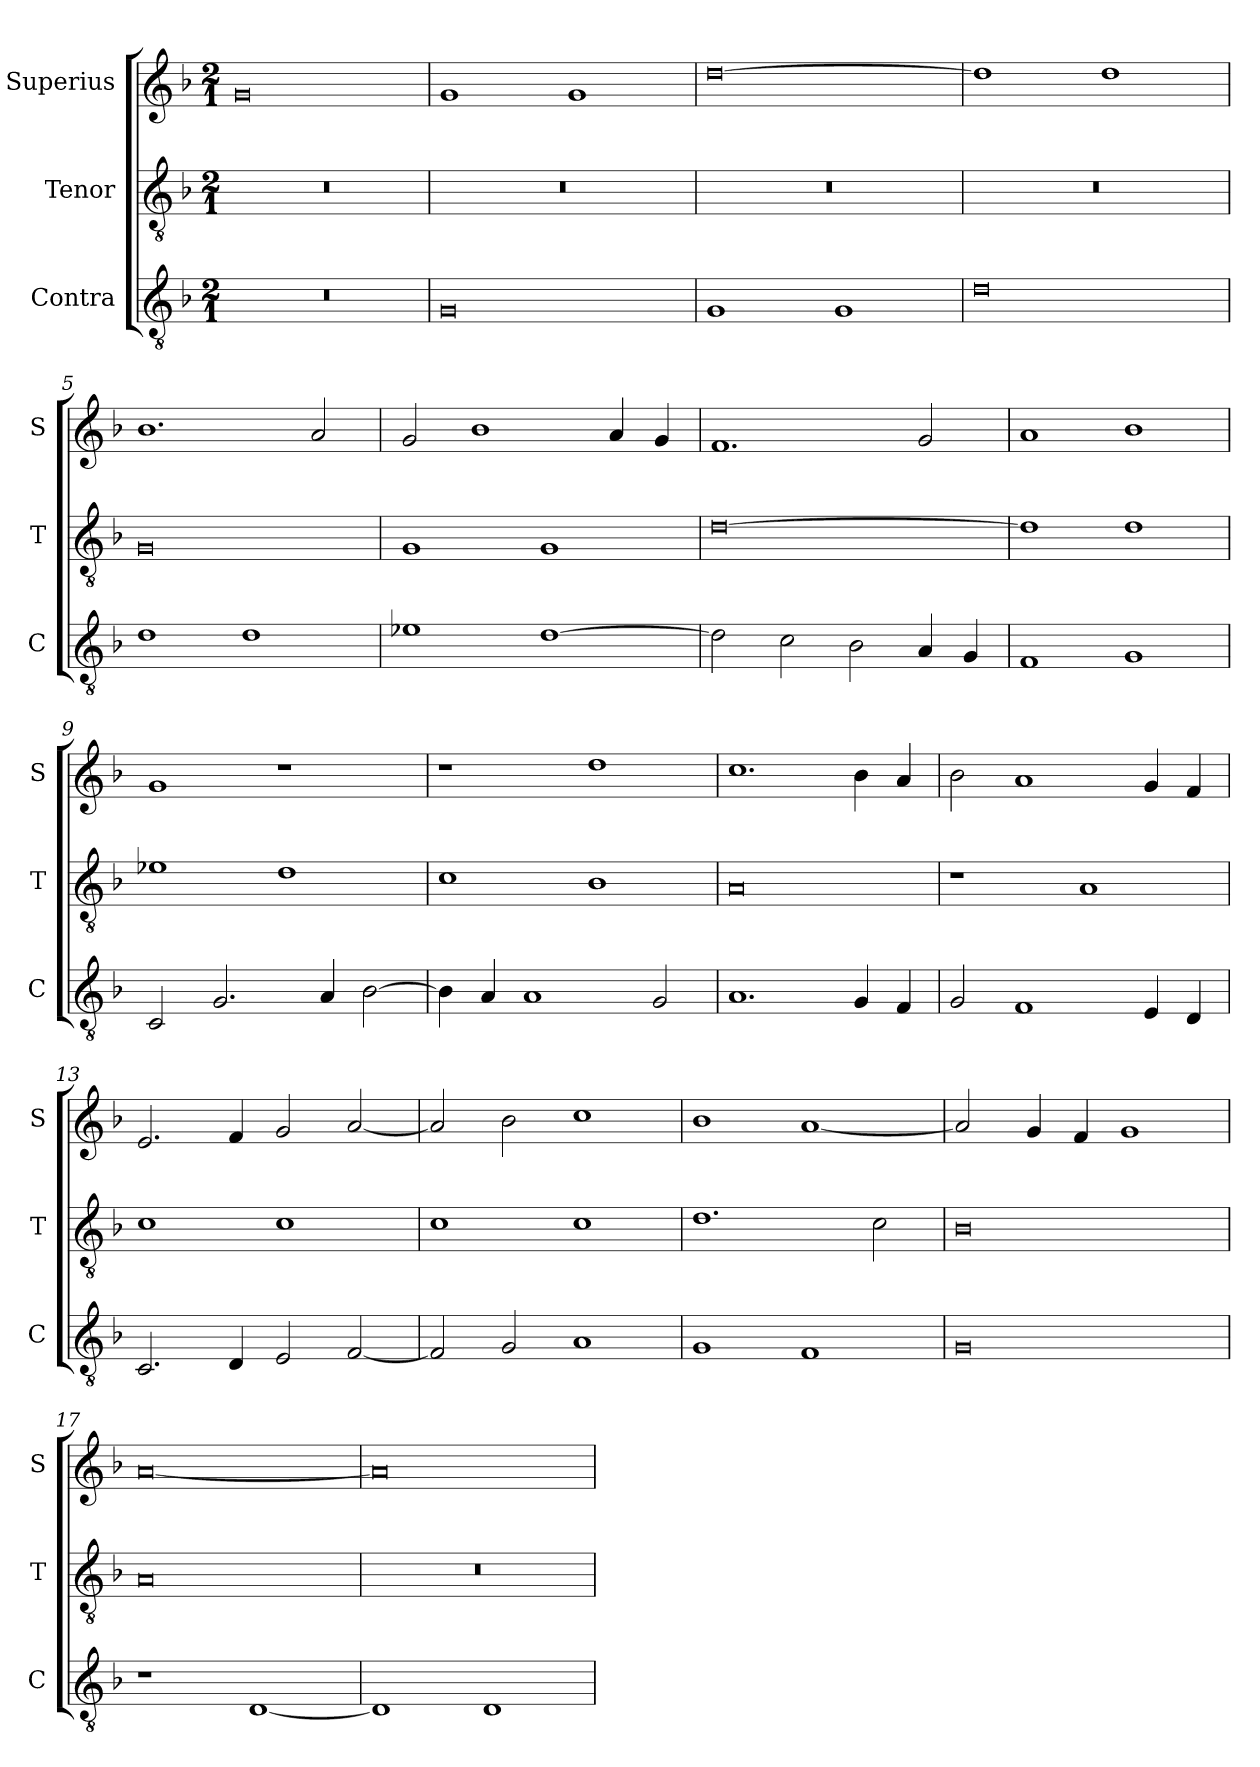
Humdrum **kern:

**kern	**kern	**kern
*part3	*part2	*part1
*staff3	*staff2	*staff1
*I"Contra	*I"Tenor	*I"Superius
*I'C	*I'T	*I'S
*clefGv2	*clefGv2	*clefG2
*k[b-]	*k[b-]	*k[b-]
*M2/1	*M2/1	*M2/1
=1	=1	=1
0r	0r	0g
=2	=2	=2
0G	0r	1g
.	.	1g
=3	=3	=3
1G	0r	[0dd
1G	.	.
=4	=4	=4
0d	0r	1dd]
.	.	1dd
=5	=5	=5
1d	0G	1.b-
1d	.	.
.	.	2a/
=6	=6	=6
1e-X	1G	2g/
.	.	1b-
[1d	1G	.
.	.	4a/
.	.	4g/
=7	=7	=7
2d\]	[0d	1.f
2c\	.	.
2B-\	.	.
4A/	.	2g/
4G/	.	.
=8	=8	=8
1F	1d]	1a
1G	1d	1b-
=9	=9	=9
2C/	1e-X	1g
2.G/	.	.
.	1d	1r
4A/	.	.
[2B-\	.	.
=10	=10	=10
4B-\]	1c	1r
4A/	.	.
1A	.	.
.	1B-	1dd
2G/	.	.
=11	=11	=11
1.A	0A	1.cc
4G/	.	4b-\
4F/	.	4a/
=12	=12	=12
2G/	1r	2b-\
1F	.	1a
.	1A	.
4E/	.	4g/
4D/	.	4f/
=13	=13	=13
2.C/	1c	2.e/
4D/	.	4f/
2E/	1c	2g/
[2F/	.	[2a/
=14	=14	=14
2F/]	1c	2a/]
2G/	.	2b-\
1A	1c	1cc
=15	=15	=15
1G	1.d	1b-
1F	.	[1a
.	2c\	.
=16	=16	=16
0G	0B-	2a/]
.	.	4g/
.	.	4f/
.	.	1g
=17	=17	=17
1r	0A	[0a
[1D	.	.
=18	=18	=18
1D]	0r	0a]
1D	.	.
=	=	=
*-	*-	*-
